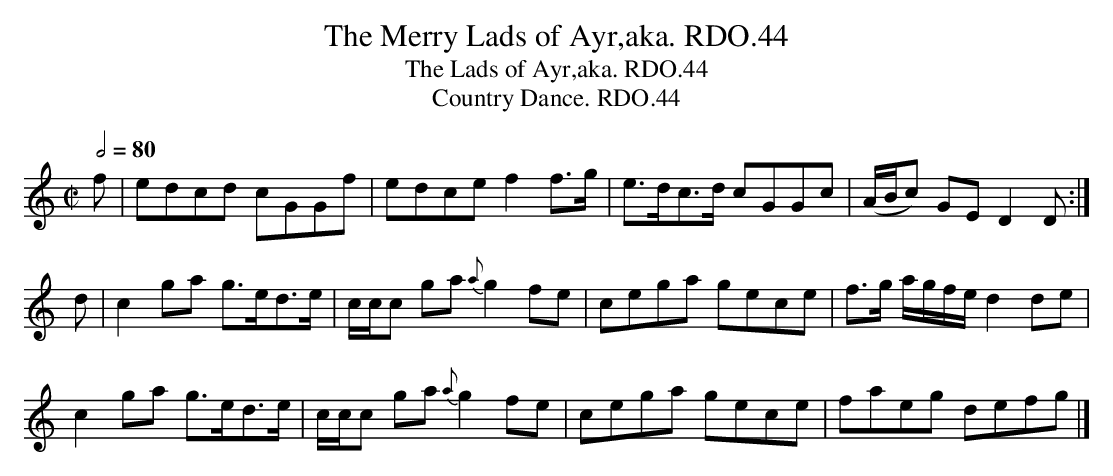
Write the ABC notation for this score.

X:1
T:Merry Lads of Ayr,aka. RDO.44, The
T:Lads of Ayr,aka. RDO.44, The
T:Country Dance. RDO.44
M:C|
L:1/8
Q:1/2=80
K:C
f|edcd cGGf|edcef2f>g|e>dc>d cGGc|(A/B/c) GED2D:|
d|c2ga g>ed>e|c/c/c ga {a}g2fe|cega gece|f>g a/g/f/e/d2de|
c2ga g>ed>e|c/c/c ga {a}g2fe|cega gece|faeg defg|]
